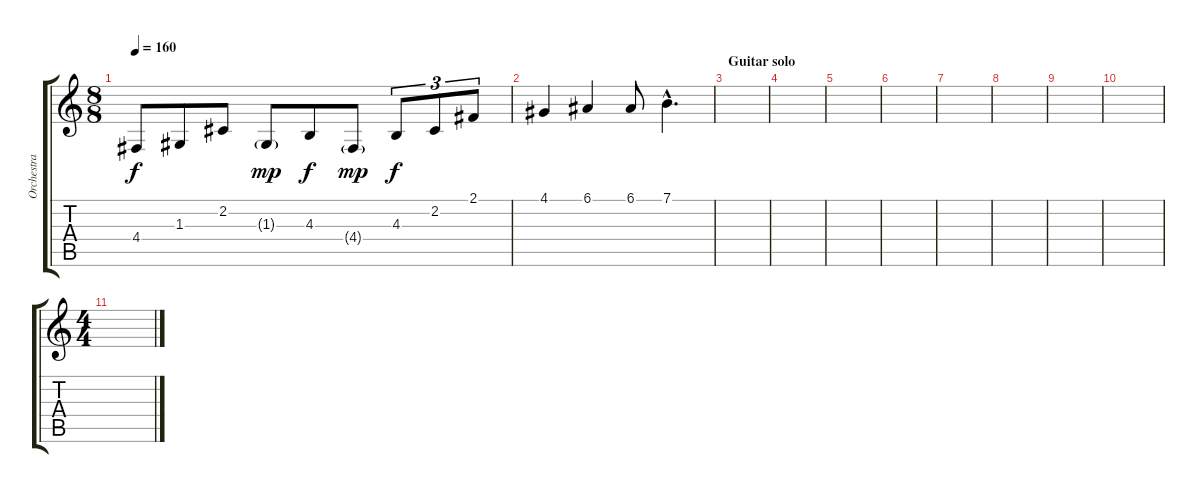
\track ("Orchestra 2" "Orchestra ") {instrument flute}
\staff {score tabs}
\tuning (E4 B3 G3 D3 A2 E2) {hide}
\ts (8 8)
\tempo 160
\clef g2
\ks c
4.4.8{dy f} 1.3.8 2.2.8 1.3{g}.8{dy mp} 4.3.8{dy f} 4.4{g}.8{dy mp} 4.3.8{tu (3 2) dy f} 2.2.8{tu (3 2)} 2.1.8{tu (3 2)} |
4.1.4 6.1.4 6.1.8 7.1{hac}.4{d} |
\section ("" "Guitar solo")
|
|
|
|
|
|
|
|
\ts (4 4)
